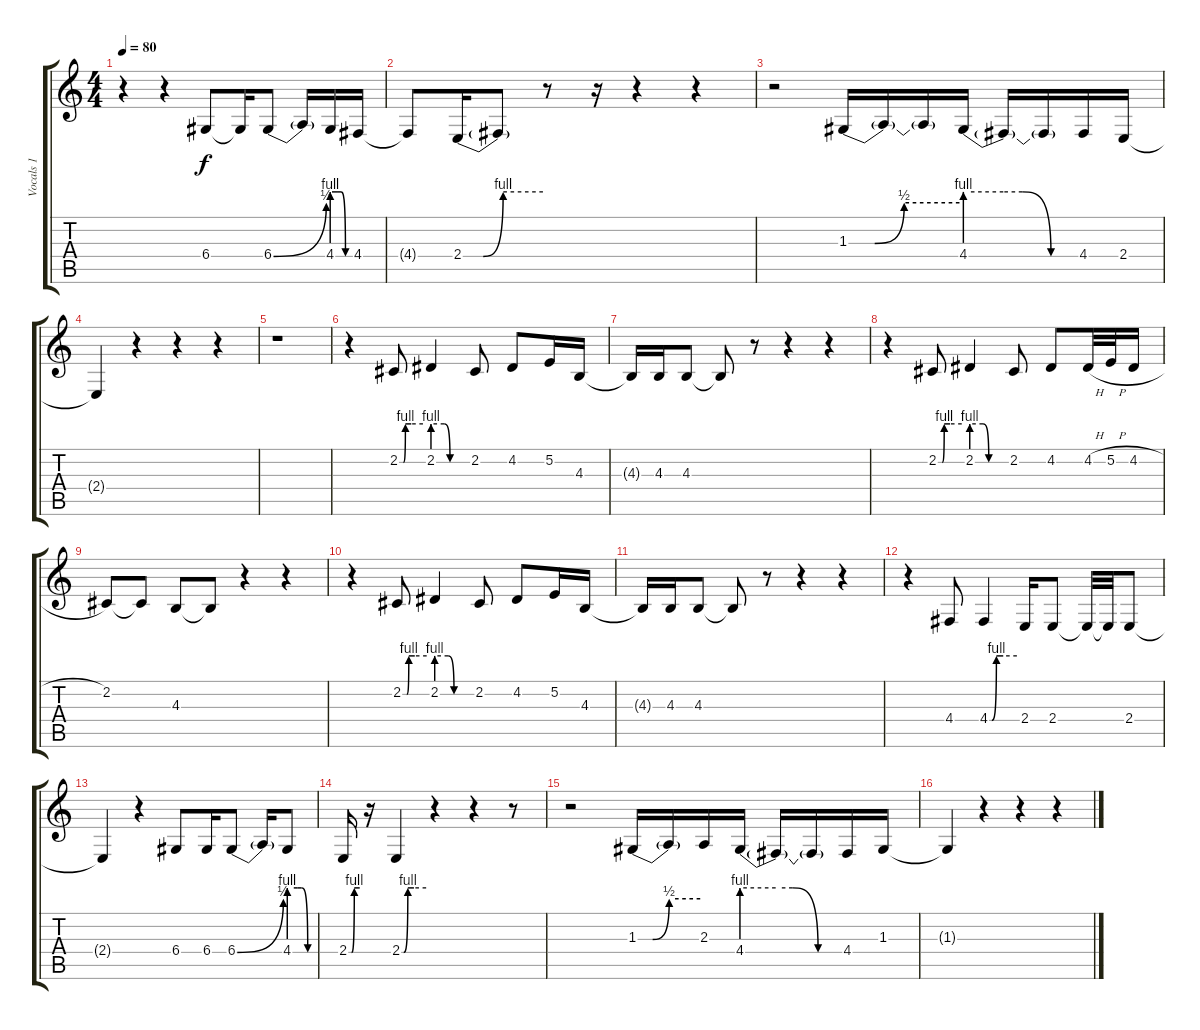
\track ("Vocals 1" "Vocals 1") {instrument lead1square}
\staff {score tabs}
\tuning (E4 B3 G3 D3 A2 E2) {hide}
\ts (4 4)
\tempo 80
\clef g2
\ks c
r.4{dy f} r.4 6.4.8 6.4{t}.16 6.4{be (bend 0 0 60 2)}.8 6.4{t}.16 4.4{be (custom 0 4 20 4 30 4 45 0 60 0)}.16 4.4.16 |
4.4{t}.8 2.4{be (custom 0 0 15 0 30 4 60 4)}.16 2.4{t}.8 r.8 r.16 r.4 r.4 |
r.2 1.3{be (custom 0 0 14 0 30 2 60 2)}.16 1.3{t}.16 1.3{t}.16 4.4{be (custom 0 4 20 4 30 4 45 0 60 0)}.16 4.4{t}.16 4.4{t}.16 4.4.16 2.4.16 |
2.4{t}.4 r.4 r.4 r.4 |
r.1 |
r.4 2.2{be (custom 0 0 10 0 15 4 30 4 60 4)}.8 2.2{be (custom 0 4 20 4 30 0 45 0 60 0)}.4 2.2.8 4.2.8 5.2.16 4.3.16 |
4.3{t}.16 4.3.16 4.3.8 4.3{t}.8 r.8 r.4 r.4 |
r.4 2.2{be (custom 0 0 10 0 15 4 30 4 60 4)}.8 2.2{be (custom 0 4 20 4 30 0 45 0 60 0)}.4 2.2.8 4.2.8 4.2{h}.32 5.2{h}.32 4.2{h}.16 |
2.2.8 2.2{t}.8 4.3.8 4.3{t}.8 r.4 r.4 |
r.4 2.2{be (custom 0 0 10 0 15 4 30 4 60 4)}.8 2.2{be (custom 0 4 20 4 30 0 45 0 60 0)}.4 2.2.8 4.2.8 5.2.16 4.3.16 |
4.3{t}.16 4.3.16 4.3.8 4.3{t}.8 r.8 r.4 r.4 |
r.4 4.4.8 4.4{be (custom 0 0 5 0 15 4 30 4 60 4)}.4 2.4.16 2.4.8 2.4{t}.32 2.4{t}.32 2.4.8 |
2.4{t}.4 r.4 6.4.8 6.4.16 6.4{be (bend 0 0 60 2)}.8 6.4{t}.16 4.4{be (custom 0 4 20 4 30 4 45 0 60 0)}.8 |
2.4{be (custom 0 0 15 0 30 4 60 4)}.16 r.16 2.4{be (custom 0 0 5 0 15 4 30 4 60 4)}.4 r.4 r.4 r.8 |
r.2 1.3{be (custom 0 0 14 0 30 2 60 2)}.16 1.3{t}.16 2.3.16 4.4{be (custom 0 4 20 4 30 4 45 0 60 0)}.16 4.4{t}.16 4.4{t}.16 4.4.16 1.3.16 |
1.3{t}.4 r.4 r.4 r.4
